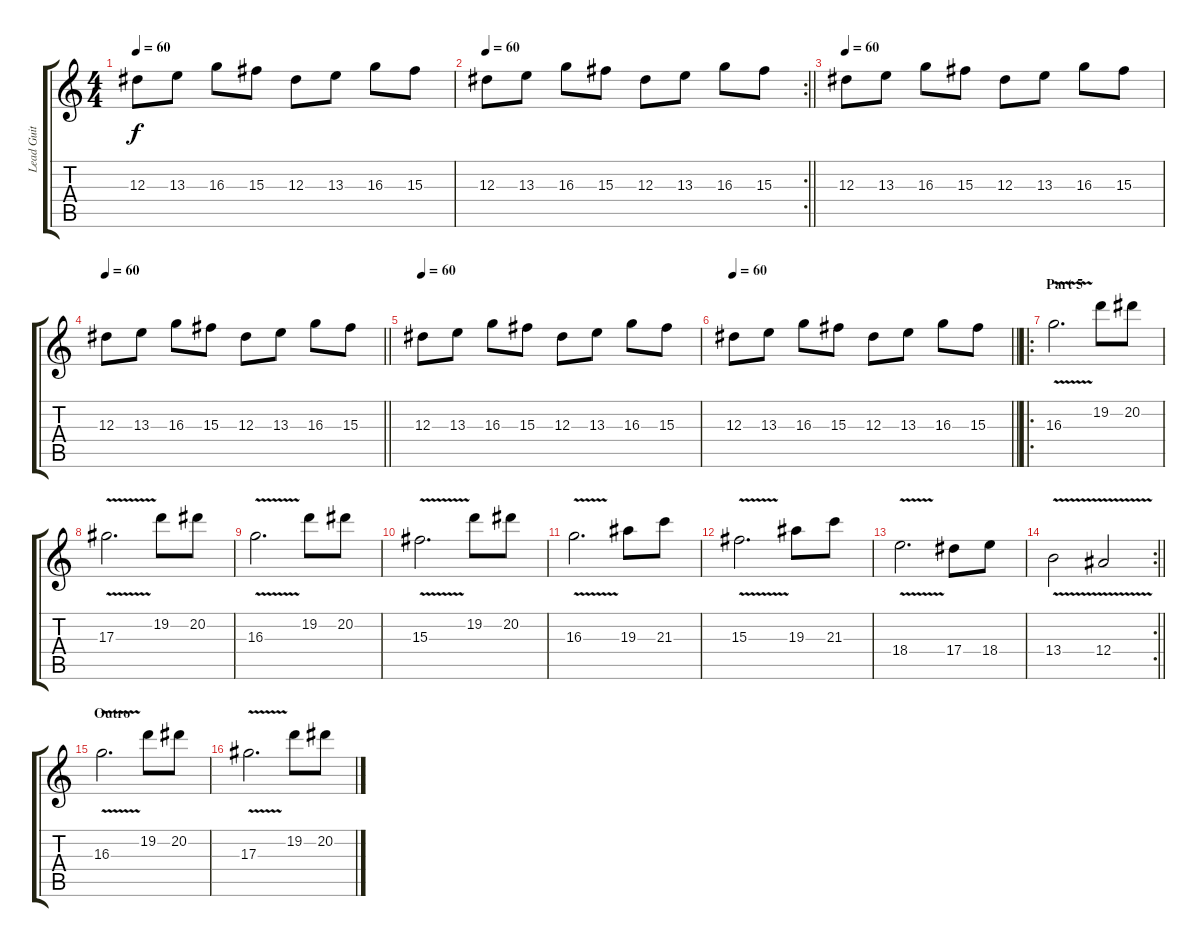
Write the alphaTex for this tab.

\track ("Lead Guit" "Lead Guit") {instrument electricguitarclean}
\staff {score tabs}
\tuning (C4 G3 Eb3 Bb2 F2 C2) {hide}
\ts (4 4)
\tempo 60
\clef g2
\ks c
12.3.8{dy f} 13.3.8 16.3.8 15.3.8 12.3.8 13.3.8 16.3.8 15.3.8 |
\rc 2
\tempo 60
\barLineRight lightlight
12.3.8 13.3.8 16.3.8 15.3.8 12.3.8 13.3.8 16.3.8 15.3.8 |
\tempo 60
12.3.8{instrument electricguitarclean} 13.3.8 16.3.8 15.3.8 12.3.8 13.3.8 16.3.8 15.3.8 |
\tempo 60
\barLineRight lightlight
12.3.8 13.3.8 16.3.8 15.3.8 12.3.8 13.3.8 16.3.8 15.3.8 |
\tempo 60
12.3.8 13.3.8 16.3.8 15.3.8 12.3.8 13.3.8 16.3.8 15.3.8 |
\tempo 60
\barLineRight lightlight
12.3.8 13.3.8 16.3.8 15.3.8 12.3.8 13.3.8 16.3.8 15.3.8 |
\ro
\section ("" "Part 5")
16.3{v}.2{d} 19.2.8 20.2.8 |
17.3{v}.2{d} 19.2.8 20.2.8 |
16.3{v}.2{d} 19.2.8 20.2.8 |
15.3{v}.2{d} 19.2.8 20.2.8 |
16.3{v}.2{d} 19.3.8 21.3.8 |
15.3{v}.2{d} 19.3.8 21.3.8 |
18.4{v}.2{d} 17.4.8 18.4.8 |
\rc 2
\barLineRight lightlight
13.4{v}.2 12.4{v}.2 |
\section ("" "Outro")
16.3{v}.2{d} 19.2.8 20.2.8 |
17.3{v}.2{d} 19.2.8 20.2.8
